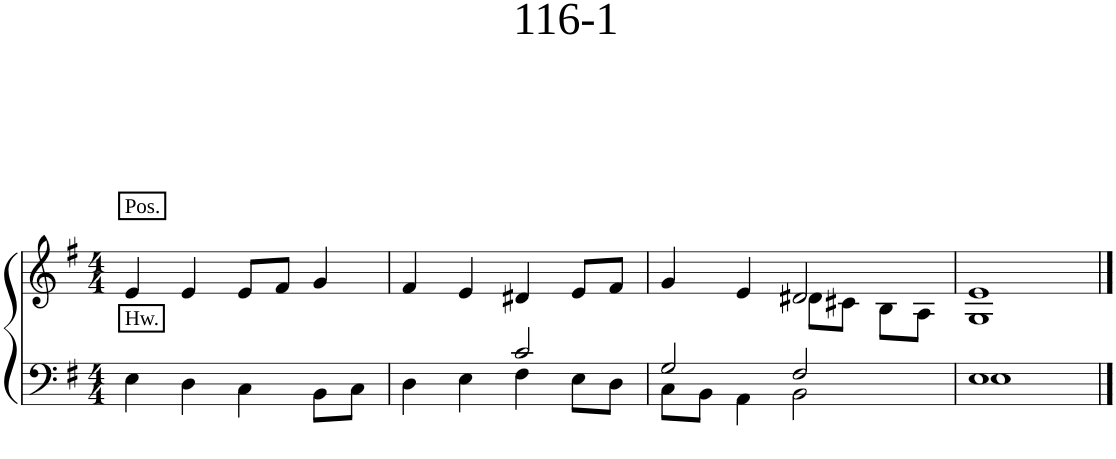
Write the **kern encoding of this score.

**kern	**kern
*part1	*part1
*staff2	*staff1
*I"P1	*
*clefF4	*clefG2
*k[f#]	*k[f#]
*M4/4	*M4/4
=1	=1
*^	*
!	!	!LO:TX:a:t=Pos.
!LO:TX:a:t=Hw.	!	!
1ryy	4E\	4e/
.	4D\	4e/
.	4C\	8e/L
.	.	8f#/J
.	8BB\L	4g/
.	8C\J	.
=2	=2	=2
2ryy	4D\	4f#/
.	4E\	4e/
2c/	4F#\	4d#X/
.	8E\L	8e/L
.	8D\J	8f#/J
=3	=3	=3
*	*	*^
2G/	8C\L	4g/	2ryy
.	8BB\J	.	.
.	4AA\	4e/	.
2F#/	2BB\	2d#X/	8d#\L
.	.	.	8c#X\J
.	.	.	8B\L
.	.	.	8A\J
=4	=4	=4	=4
1E	1E	1e	1G
*v	*v	*	*
*	*v	*v
==	==
*-	*-
